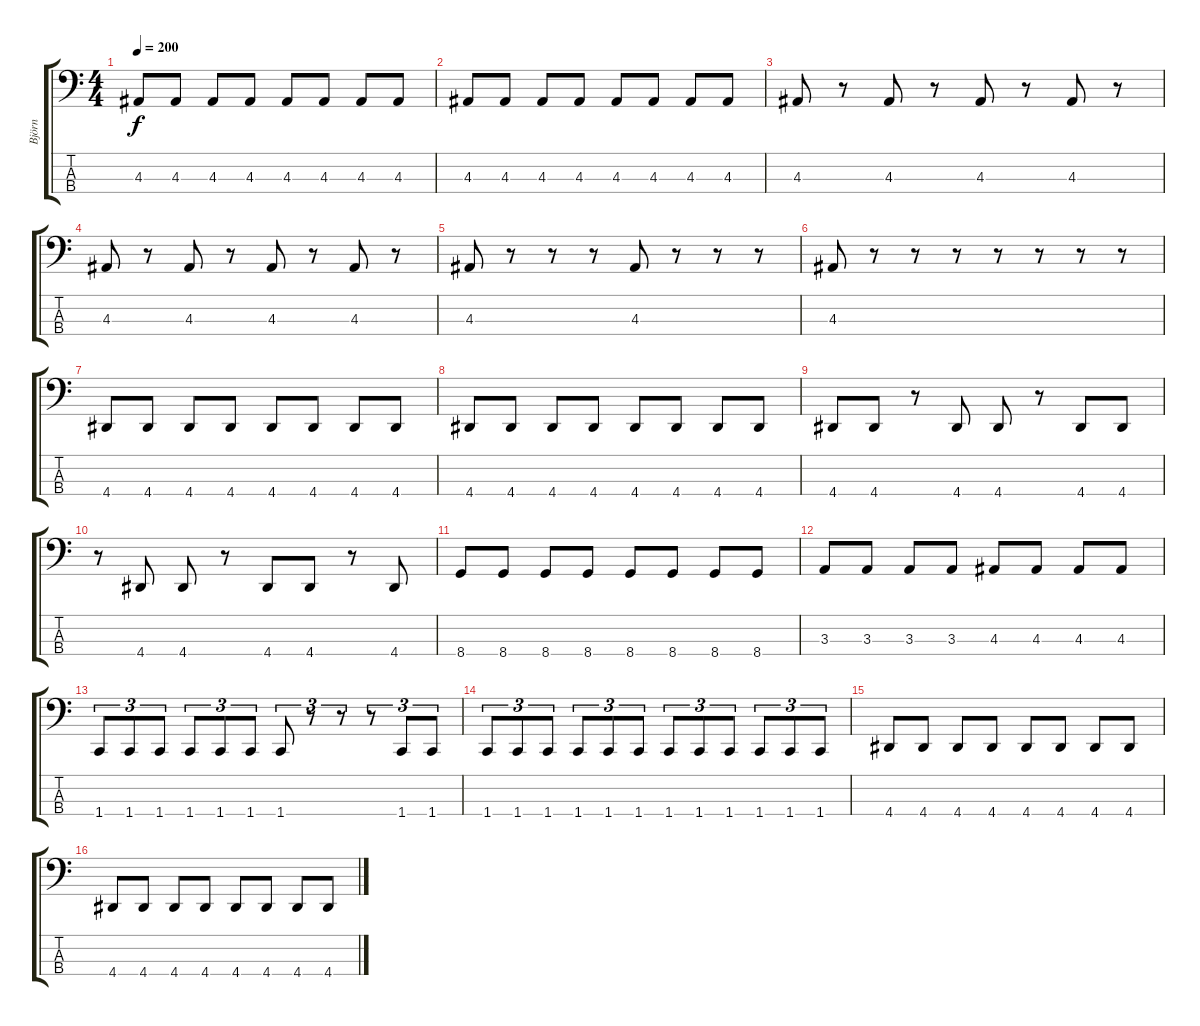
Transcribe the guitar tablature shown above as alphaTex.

\track ("Björn" "Björn") {instrument electricbassfinger}
\staff {score tabs}
\tuning (E2 B1 Gb1 B0) {hide}
\ts (4 4)
\tempo 200
\clef f4
\ks c
4.3.8{dy f} 4.3.8 4.3.8 4.3.8 4.3.8 4.3.8 4.3.8 4.3.8 |
4.3.8 4.3.8 4.3.8 4.3.8 4.3.8 4.3.8 4.3.8 4.3.8 |
4.3.8 r.8 4.3.8 r.8 4.3.8 r.8 4.3.8 r.8 |
4.3.8 r.8 4.3.8 r.8 4.3.8 r.8 4.3.8 r.8 |
4.3.8 r.8 r.8 r.8 4.3.8 r.8 r.8 r.8 |
4.3.8 r.8 r.8 r.8 r.8 r.8 r.8 r.8 |
4.4.8 4.4.8 4.4.8 4.4.8 4.4.8 4.4.8 4.4.8 4.4.8 |
4.4.8 4.4.8 4.4.8 4.4.8 4.4.8 4.4.8 4.4.8 4.4.8 |
4.4.8 4.4.8 r.8 4.4.8 4.4.8 r.8 4.4.8 4.4.8 |
r.8 4.4.8 4.4.8 r.8 4.4.8 4.4.8 r.8 4.4.8 |
8.4.8 8.4.8 8.4.8 8.4.8 8.4.8 8.4.8 8.4.8 8.4.8 |
3.3.8 3.3.8 3.3.8 3.3.8 4.3.8 4.3.8 4.3.8 4.3.8 |
1.4.8{tu (3 2)} 1.4.8{tu (3 2)} 1.4.8{tu (3 2)} 1.4.8{tu (3 2)} 1.4.8{tu (3 2)} 1.4.8{tu (3 2)} 1.4.8{tu (3 2)} r.8{tu (3 2)} r.8{tu (3 2)} r.8{tu (3 2)} 1.4.8{tu (3 2)} 1.4.8{tu (3 2)} |
1.4.8{tu (3 2)} 1.4.8{tu (3 2)} 1.4.8{tu (3 2)} 1.4.8{tu (3 2)} 1.4.8{tu (3 2)} 1.4.8{tu (3 2)} 1.4.8{tu (3 2)} 1.4.8{tu (3 2)} 1.4.8{tu (3 2)} 1.4.8{tu (3 2)} 1.4.8{tu (3 2)} 1.4.8{tu (3 2)} |
4.4.8 4.4.8 4.4.8 4.4.8 4.4.8 4.4.8 4.4.8 4.4.8 |
4.4.8 4.4.8 4.4.8 4.4.8 4.4.8 4.4.8 4.4.8 4.4.8
